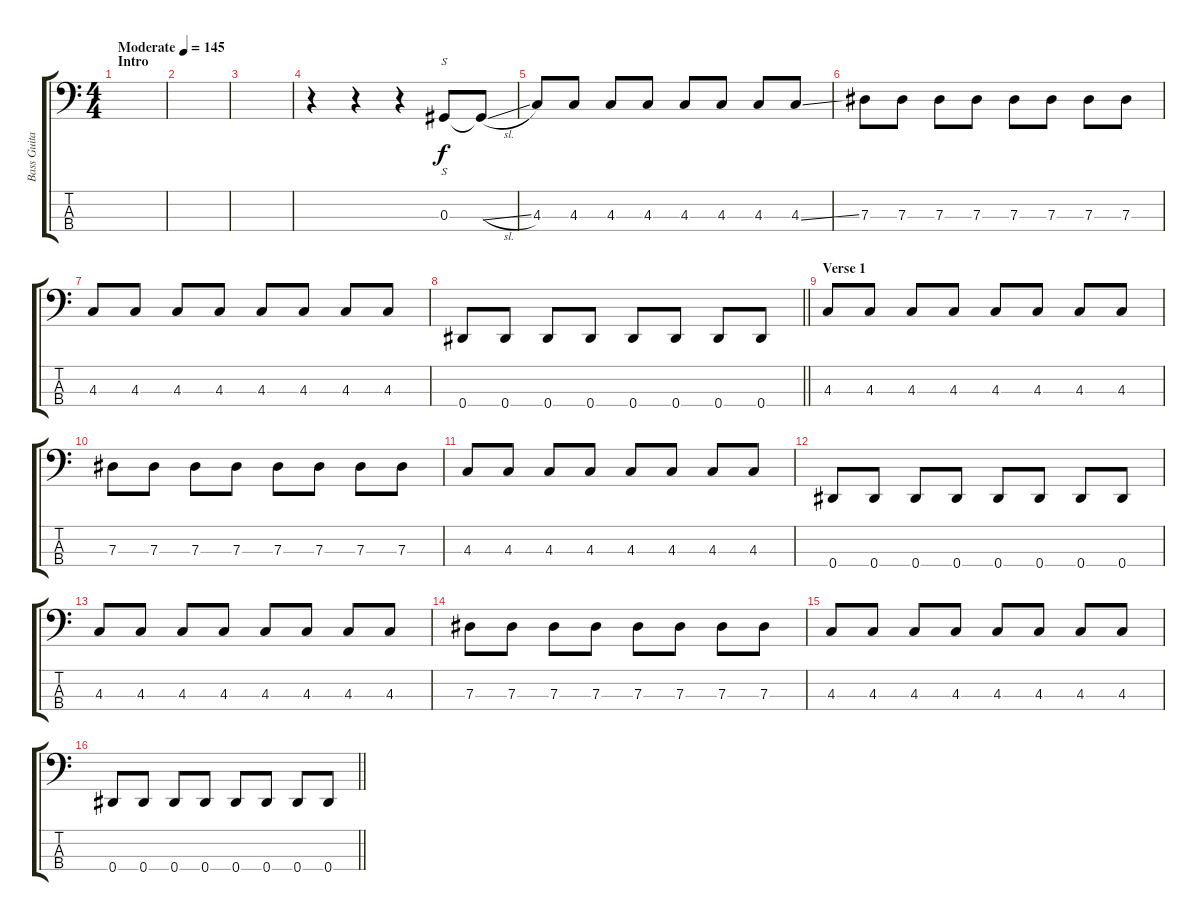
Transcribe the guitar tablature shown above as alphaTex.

\track ("Bass Guitar (Gosh)" "Bass Guita") {instrument electricbassfinger}
\staff {score tabs}
\tuning (Gb2 Db2 Ab1 Eb1) {hide}
\ts (4 4)
\section ("" "Intro")
\tempo (145 "Moderate")
\clef f4
\ks c
|
|
|
r.4 r.4 r.4 0.3.8{s} 0.3{sl t}.8 |
4.3.8 4.3.8 4.3.8 4.3.8 4.3.8 4.3.8 4.3.8 4.3{ss}.8 |
7.3.8 7.3.8 7.3.8 7.3.8 7.3.8 7.3.8 7.3.8 7.3.8 |
4.3.8 4.3.8 4.3.8 4.3.8 4.3.8 4.3.8 4.3.8 4.3.8 |
\barLineRight lightlight
0.4.8 0.4.8 0.4.8 0.4.8 0.4.8 0.4.8 0.4.8 0.4.8 |
\section ("" "Verse 1")
4.3.8 4.3.8 4.3.8 4.3.8 4.3.8 4.3.8 4.3.8 4.3.8 |
7.3.8 7.3.8 7.3.8 7.3.8 7.3.8 7.3.8 7.3.8 7.3.8 |
4.3.8 4.3.8 4.3.8 4.3.8 4.3.8 4.3.8 4.3.8 4.3.8 |
0.4.8 0.4.8 0.4.8 0.4.8 0.4.8 0.4.8 0.4.8 0.4.8 |
4.3.8 4.3.8 4.3.8 4.3.8 4.3.8 4.3.8 4.3.8 4.3.8 |
7.3.8 7.3.8 7.3.8 7.3.8 7.3.8 7.3.8 7.3.8 7.3.8 |
4.3.8 4.3.8 4.3.8 4.3.8 4.3.8 4.3.8 4.3.8 4.3.8 |
\barLineRight lightlight
0.4.8 0.4.8 0.4.8 0.4.8 0.4.8 0.4.8 0.4.8 0.4.8
